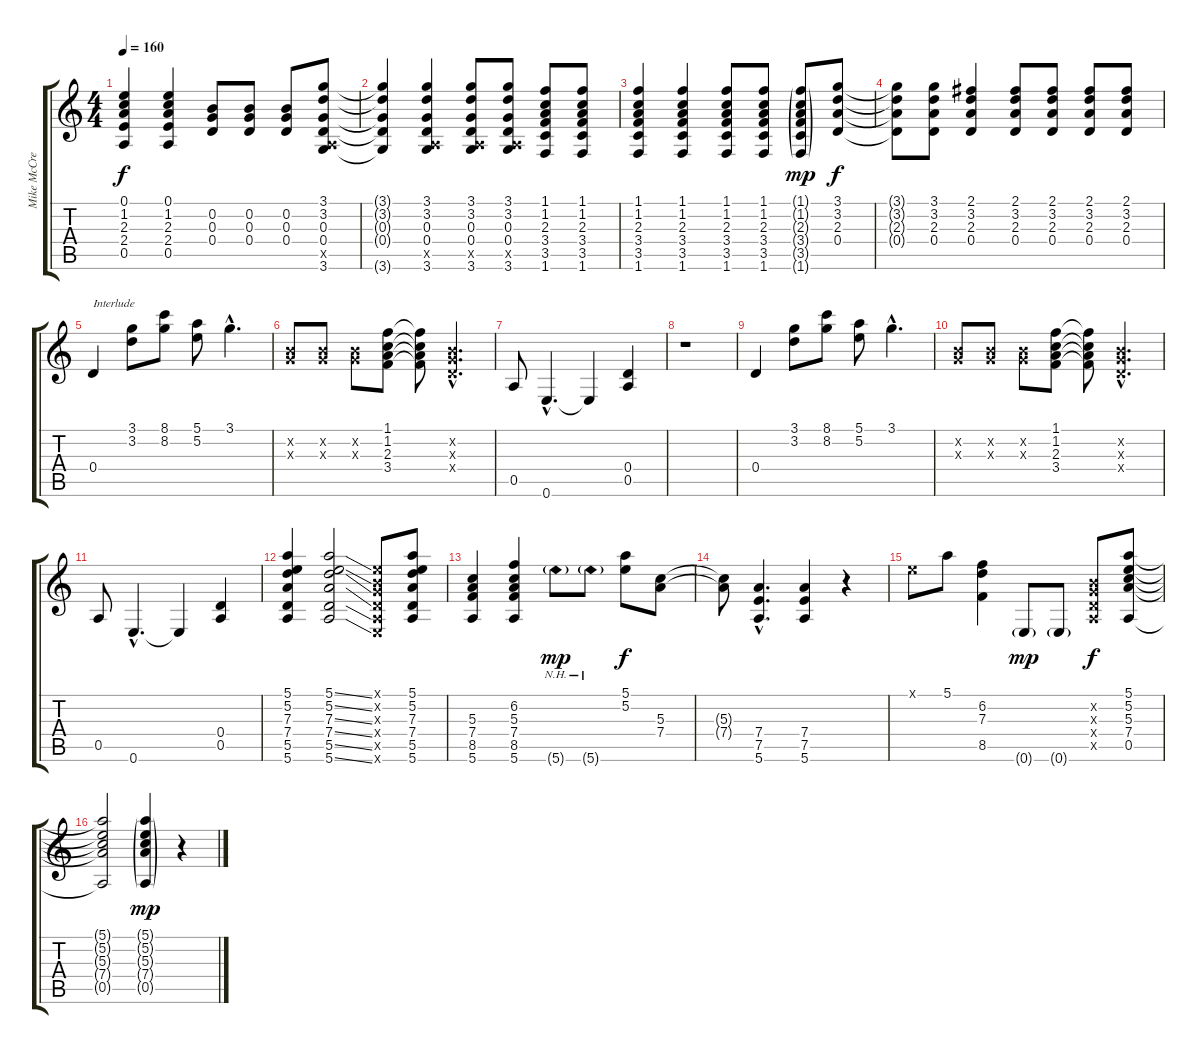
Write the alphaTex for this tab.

\track ("Mike McCready" "Mike McCre") {instrument distortionguitar}
\staff {score tabs}
\tuning (E4 B3 G3 D3 A2 E2) {hide}
\ts (4 4)
\tempo 160
\clef g2
\ks c
(0.1 1.2 2.3 2.4 0.5).4{dy f} (0.1 1.2 2.3 2.4 0.5).4 (0.2 0.3 0.4).8 (0.2 0.3 0.4).8 (0.2 0.3 0.4).8 (3.1 3.2 0.3 0.4 0.5{x} 3.6).8 |
(3.1{t} 3.2{t} 0.3{t} 0.4{t} 3.6{t}).4 (3.1 3.2 0.3 0.4 0.5{x} 3.6).4 (3.1 3.2 0.3 0.4 0.5{x} 3.6).8 (3.1 3.2 0.3 0.4 0.5{x} 3.6).8 (1.1 1.2 2.3 3.4 3.5 1.6).8 (1.1 1.2 2.3 3.4 3.5 1.6).8 |
(1.1 1.2 2.3 3.4 3.5 1.6).4 (1.1 1.2 2.3 3.4 3.5 1.6).4 (1.1 1.2 2.3 3.4 3.5 1.6).8 (1.1 1.2 2.3 3.4 3.5 1.6).8 (1.1{g} 1.2{g} 2.3{g} 3.4{g} 3.5{g} 1.6{g}).8{dy mp} (3.1 3.2 2.3 0.4).8{dy f} |
(3.1{t} 3.2{t} 2.3{t} 0.4{t}).8 (3.1 3.2 2.3 0.4).8 (2.1 3.2 2.3 0.4).4 (2.1 3.2 2.3 0.4).8 (2.1 3.2 2.3 0.4).8 (2.1 3.2 2.3 0.4).8 (2.1 3.2 2.3 0.4).8 |
0.4.4{txt "Interlude"} (3.1 3.2).8 (8.1 8.2).8 (5.1 5.2).8 3.1{hac}.4{d} |
(0.2{x} 0.3{x}).8 (0.2{x} 0.3{x}).8 (0.2{x} 0.3{x}).8 (1.1 1.2 2.3 3.4).8 (1.1{t} 1.2{t} 2.3{t} 3.4{t}).8 (0.2{hac x} 0.3{hac x} 0.4{hac x}).4{d} |
0.5.8 0.6{hac}.4{d} 0.6{t}.4 (0.4 0.5).4 |
r.1 |
0.4.4 (3.1 3.2).8 (8.1 8.2).8 (5.1 5.2).8 3.1{hac}.4{d} |
(0.2{x} 0.3{x}).8 (0.2{x} 0.3{x}).8 (0.2{x} 0.3{x}).8 (1.1 1.2 2.3 3.4).8 (1.1{t} 1.2{t} 2.3{t} 3.4{t}).8 (0.2{hac x} 0.3{hac x} 0.4{hac x}).4{d} |
0.5.8 0.6{hac}.4{d} 0.6{t}.4 (0.4 0.5).4 |
(5.1 5.2 7.3 7.4 5.5 5.6).4 (5.1{ss} 5.2{ss} 7.3{ss} 7.4{ss} 5.5{ss} 5.6{ss}).2 (0.1{x} 0.2{x} 0.3{x} 0.4{x} 0.5{x} 0.6{x}).8 (5.1 5.2 7.3 7.4 5.5 5.6).8 |
(5.3 7.4 8.5 5.6).4 (6.2 5.3 7.4 8.5 5.6).4 5.6{nh g}.8{dy mp} 5.6{nh g}.8 (5.1 5.2).8{dy f} (5.3 7.4).8 |
(5.3{t} 7.4{t}).8 (7.4{hac} 7.5{hac} 5.6{hac}).4{d} (7.4 7.5 5.6).4 r.4 |
0.1{x}.8 5.1.8 (6.2 7.3 8.5).4 0.6{g}.8{dy mp} 0.6{g}.8 (0.2{x} 0.3{x} 0.4{x} 0.5{x}).8{dy f} (5.1 5.2 5.3 7.4 0.5).8 |
(5.1{t} 5.2{t} 5.3{t} 7.4{t} 0.5{t}).2 (5.1{ss g} 5.2{ss g} 5.3{ss g} 7.4{ss g} 0.5{ss g}).4{dy mp} r.4
